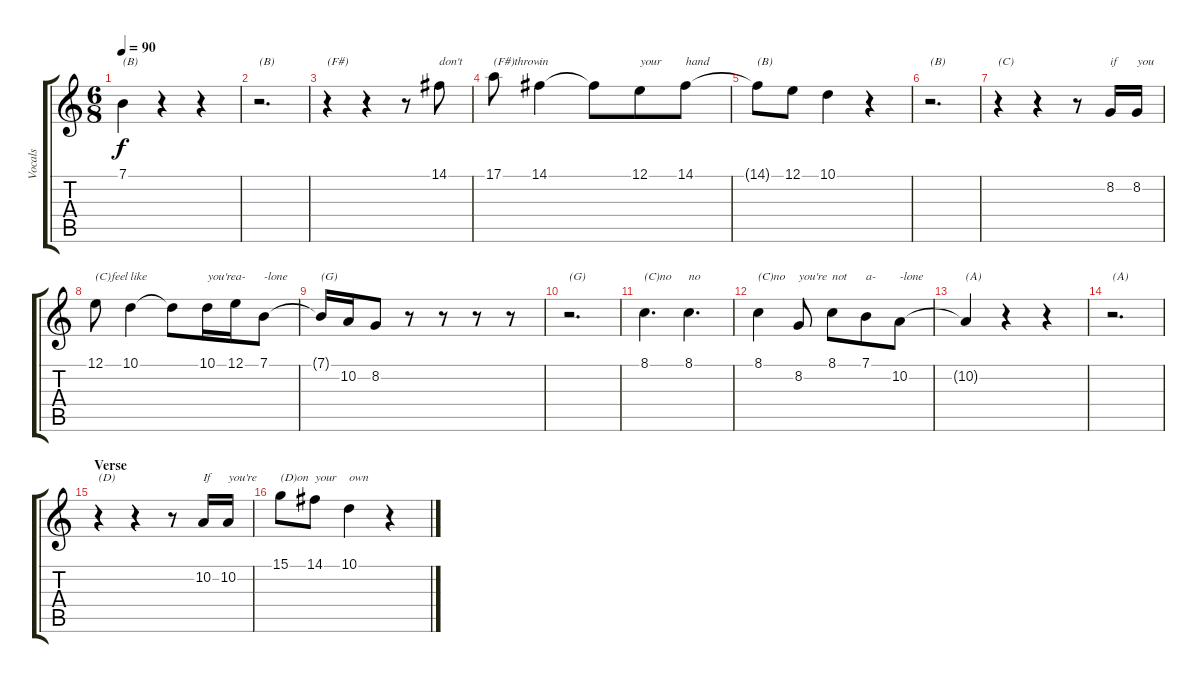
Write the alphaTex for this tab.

\track ("Vocals" "Vocals") {instrument steeldrums}
\staff {score tabs}
\tuning (E4 B3 G3 D3 A2 E2) {hide}
\ts (6 8)
\tempo 90
\clef g2
\ks c
7.1{t}.4{txt "(B)" dy f} r.4 r.4 |
r.2{d txt "(B)"} |
r.4{txt "(F#)"} r.4 r.8 14.1.8{txt "don't"} |
17.1.8{txt "(F#)throw"} 14.1.4{txt "in"} 14.1{t}.8 12.1.8{txt "your"} 14.1.8{txt "hand"} |
14.1{t}.8{txt "(B)"} 12.1.8 10.1.4 r.4 |
r.2{d txt "(B)"} |
r.4{txt "(C)"} r.4 r.8 8.2.16{txt "if"} 8.2.16{txt "you"} |
12.1.8{txt "(C)feel"} 10.1.4{txt "like"} 10.1{t}.8 10.1.16{txt "you're"} 12.1.16{txt "a-"} 7.1.8{txt "-lone"} |
7.1{t}.16{txt "(G)"} 10.2.16 8.2.8 r.8 r.8 r.8 r.8 |
r.2{d txt "(G)"} |
8.1.4{d txt "(C)no"} 8.1.4{d txt "no"} |
8.1.4{txt "(C)no"} 8.2.8{txt "you're"} 8.1.8{txt "not"} 7.1.8{txt "a-"} 10.2.8{txt "-lone"} |
10.2{t}.4{txt "(A)"} r.4 r.4 |
r.2{d txt "(A)"} |
\section ("" "Verse")
r.4{txt "(D)"} r.4 r.8 10.2.16{txt "If"} 10.2.16{txt "you're"} |
15.1.8{txt "(D)on"} 14.1.8{txt "your"} 10.1.4{txt "own"} r.4
